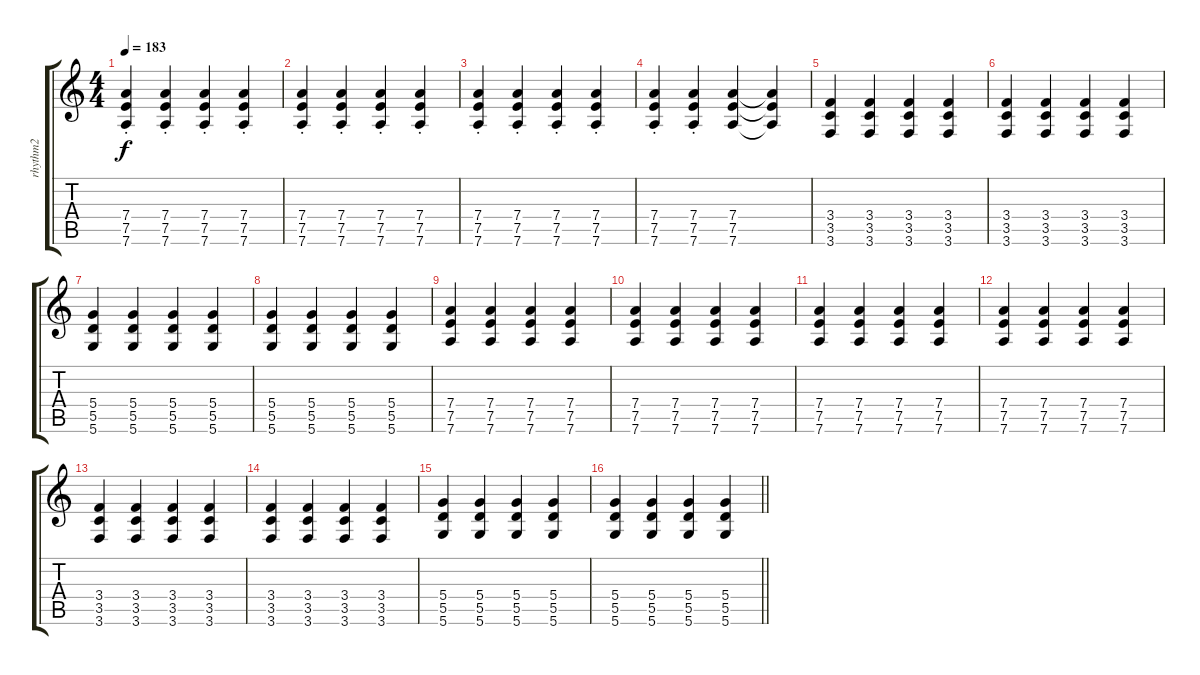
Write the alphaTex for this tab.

\track ("rhythm2" "rhythm2") {instrument distortionguitar}
\staff {score tabs}
\tuning (E4 B3 G3 D3 A2 D2) {hide}
\ts (4 4)
\tempo 183
\clef g2
\ks c
(7.4{st} 7.5{st} 7.6{st}).4{dy f} (7.4{st} 7.5{st} 7.6{st}).4 (7.4{st} 7.5{st} 7.6{st}).4 (7.4{st} 7.5{st} 7.6{st}).4 |
(7.4{st} 7.5{st} 7.6{st}).4 (7.4{st} 7.5{st} 7.6{st}).4 (7.4{st} 7.5{st} 7.6{st}).4 (7.4{st} 7.5{st} 7.6{st}).4 |
(7.4{st} 7.5{st} 7.6{st}).4 (7.4{st} 7.5{st} 7.6{st}).4 (7.4{st} 7.5{st} 7.6{st}).4 (7.4{st} 7.5{st} 7.6{st}).4 |
(7.4{st} 7.5{st} 7.6{st}).4 (7.4{st} 7.5{st} 7.6{st}).4 (7.4 7.5 7.6).4 (7.4{t} 7.5{t} 7.6{t}).4 |
(3.4 3.5 3.6).4 (3.4 3.5 3.6).4 (3.4 3.5 3.6).4 (3.4 3.5 3.6).4 |
(3.4 3.5 3.6).4 (3.4 3.5 3.6).4 (3.4 3.5 3.6).4 (3.4 3.5 3.6).4 |
(5.4 5.5 5.6).4 (5.4 5.5 5.6).4 (5.4 5.5 5.6).4 (5.4 5.5 5.6).4 |
(5.4 5.5 5.6).4 (5.4 5.5 5.6).4 (5.4 5.5 5.6).4 (5.4 5.5 5.6).4 |
(7.4 7.5 7.6).4 (7.4 7.5 7.6).4 (7.4 7.5 7.6).4 (7.4 7.5 7.6).4 |
(7.4 7.5 7.6).4 (7.4 7.5 7.6).4 (7.4 7.5 7.6).4 (7.4 7.5 7.6).4 |
(7.4 7.5 7.6).4 (7.4 7.5 7.6).4 (7.4 7.5 7.6).4 (7.4 7.5 7.6).4 |
(7.4 7.5 7.6).4 (7.4 7.5 7.6).4 (7.4 7.5 7.6).4 (7.4 7.5 7.6).4 |
(3.4 3.5 3.6).4 (3.4 3.5 3.6).4 (3.4 3.5 3.6).4 (3.4 3.5 3.6).4 |
(3.4 3.5 3.6).4 (3.4 3.5 3.6).4 (3.4 3.5 3.6).4 (3.4 3.5 3.6).4 |
(5.4 5.5 5.6).4 (5.4 5.5 5.6).4 (5.4 5.5 5.6).4 (5.4 5.5 5.6).4 |
\barLineRight lightlight
(5.4 5.5 5.6).4 (5.4 5.5 5.6).4 (5.4 5.5 5.6).4 (5.4 5.5 5.6).4
